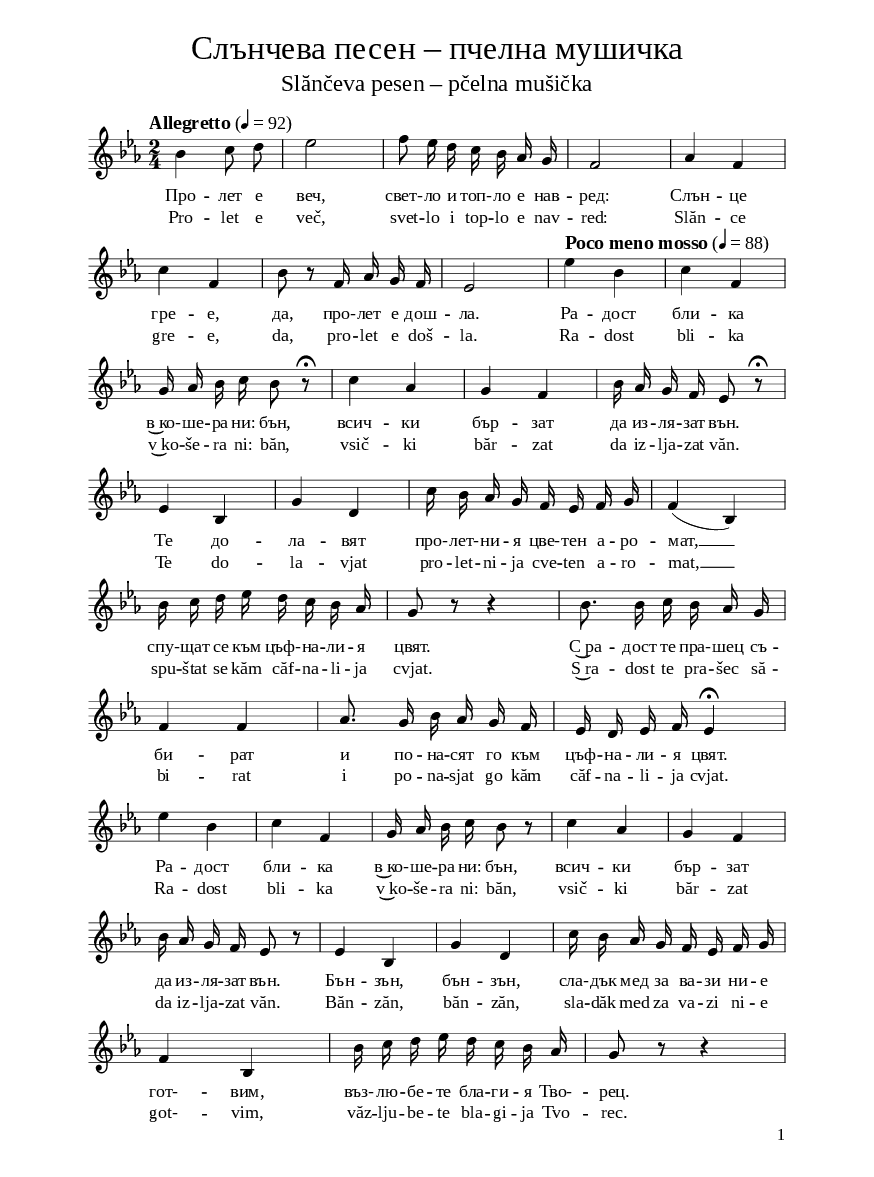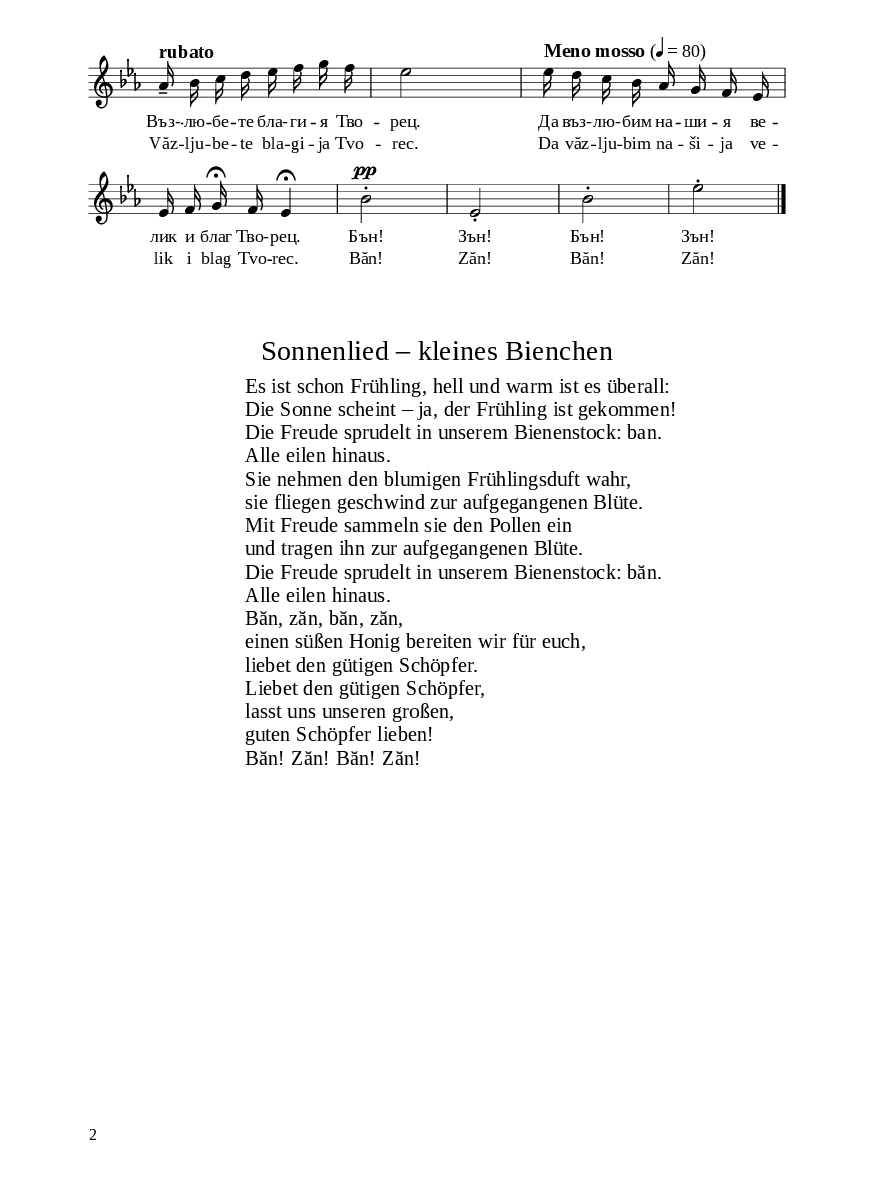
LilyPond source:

\version "2.24.4"

\include "include/globals.ily"

\bookpart {
  \label #'ref125
  \tocItem \markup "Слънчева песен – пчелна – Slănčeva pesen – pčelna mušička"
  \include "include/bookpart-paper.ily"
  \score {
    \include "include/score-layout.ily"

    \new Voice \relative c' {
      \clef treble
      \key es \major
      \time 2/4
      \tempoFunc "Allegretto" 4 "92"
      \autoBeamOff
      bes'4  c8  d8
      | % 44
      es2 | % 45
      f8  es16  d16  c16
      bes16 as16 g16 |  % 46
      f2 | % 47
      as4 f4 \break | % 48
      c'4 f,4 | % 49
      bes8 r8 f16 as16 g16
      f16 |
      es2 |
      \tempoFunc "Poco meno mosso" 4 "88"
      es'4  bes4 | % 52
      c4 f,4 \break | % 53
      g16 as16  bes16  c16
      bes8 r8 ^\fermata |  % 54
      c4 as4 |  % 55
      g4 f4 | % 56
      bes16 as16 g16 f16 es8
      r8 ^\fermata   | \break % 57
      es4 bes4 |  g'4 d4 |  % 58
      % 59
      c'16  bes16 as16 g16
      f16 es16 f16 g16 |
      f4 ( bes,4 )  |  \break % 61
      bes'16  c16  d16  es16
      d16  c16  bes16 as16 | % 62
      g8 r8 r4  | % 63
      bes8.  bes16  c16  bes16
      as16 g16  | \break  % 64
      f4 f4 | % 65
      as8. g16  bes16 as16 g16
      f16 | % 66
      es16 d16 es16 f16 es4
      ^\fermata | \break % 67
      es'4  bes4 | % 68
      c4 f,4 | % 69
      g16 as16  bes16  c16
      bes8 r8  |
      c4 as4 |   % 71
      g4 f4 |  \break % 72
      bes16 as16 g16 f16 es8
      r8 |  % 73
      es4 bes4 |  % 74
      g'4 d4 | % 75
      c'16  bes16 as16 g16
      f16 es16 f16 g16 |  \break % 76
      f4 bes,4  | % 77
      bes'16  c16  d16  es16
      d16  c16  bes16 as16 |  % 78
      g8 r8 r4 | \break
      \tempo"rubato" as16 -- bes16
      c16  d16  es16  f16
      g16  f16 |
      es2 | % 81
      \tempoFunc "Meno mosso" 4 "80"
      es16  d16  c16  bes16
      as16 g16 f16 es16 |  \break % 82
      es16 f16 g16 ^\fermata f16
      es4 ^\fermata | % 83
      bes'2 -. ^\pp | % 84
      es,2 -. | % 85
      bes'2 -. | % 86
      es2 -. \bar "|."
    }

    \addlyrics {
      Про --
      лет е веч, "свет-" -- ло и "топ-" -- ло
      е нав -- ред: Слън -- це гре --
      е, да, "про-" -- лет е дош -- ла. Ра
      -- дост бли -- ка "в~ко-" -- ше -- ра
      ни: бън, всич -- ки бър -- зат да
      из -- ля -- зат вън. Те до -- ла --
      вят "про-" -- "лет-" -- ни -- я "цве-" -- тен
      а -- ро -- мат, __ "спу-" -- щат се
      към "цъф-" -- на -- ли -- я цвят.
      С~ра -- дост те "пра-" -- шец съ --
      би -- рат и по -- на -- сят го към
      цъф -- на -- ли -- я цвят. Ра --
      дост бли -- ка "в~ко-" -- ше -- ра
      ни: бън, всич -- ки бър -- зат да
      из -- ля -- зат вън. Бън -- зън,
      бън -- зън, "сла-" -- дък мед за ва --
      зи ни -- е "гот-" -- вим, "въз-" -- лю --
      бе -- те бла -- ги -- я "Тво-" -- рец.
      "Въз-" -- лю -- бе -- те "бла-" -- ги -- я
      Тво -- рец. Да "въз-" -- "лю-" -- бим на
      -- ши -- я ве -- лик и благ "Тво-" --
      рец. Бън! Зън! Бън! Зън!
    }
    \addlyrics {
      Pro --
      let e več, svet -- lo i top -- lo
      e nav -- red: Slăn -- ce gre --
      e, da, pro -- let e doš -- la. Ra
      -- dost bli -- ka v~ko -- še -- ra
      ni: băn, vsič -- ki băr -- zat da
      iz -- lja -- zat văn. Te do -- la --
      vjat pro -- let -- ni -- ja cve -- ten
      a -- ro -- mat, __ spu -- štat se
      kăm căf -- na -- li -- ja cvjat.
      S~ra -- dost te pra -- šec să --
      bi -- rat i po -- na -- sjat go kăm
      căf -- na -- li -- ja cvjat. Ra --
      dost bli -- ka v~ko -- še -- ra
      ni: băn, vsič -- ki băr -- zat da
      iz -- lja -- zat văn. Băn -- zăn,
      băn -- zăn, sla -- dăk med za va --
      zi ni -- e "got-" -- vim, văz -- lju --
      be -- te bla -- gi -- ja Tvo -- rec.
      Văz -- lju -- be -- te bla -- gi -- ja
      Tvo -- rec. Da văz -- lju -- bim na
      -- ši -- ja ve -- lik i blag Tvo --
      rec. Băn! Zăn! Băn! Zăn!
    }

    \header {
      title = \titleFunc "Слънчева песен – пчелна мушичка" "Slănčeva pesen – pčelna mušička"
    }

    \midi{}

  } % score

  \markup \vspace #3

  % include foreign translation(s) of the song
  \version "2.24.4"

\markup \fill-line { \fontsize #deTitleFontSize "Sonnenlied – kleines Bienchen" }

\markup \null
\markup \null
\markup \abs-fontsize #10 {
  \hspace #20
  \override #`(baseline-skip . ,deCoupletBaselineSkip)

  \column {

 \line { " "Es ist schon Frühling, hell und warm ist es  überall:}

 \line { " "Die Sonne scheint – ja, der Frühling ist gekommen! }

 \line { " "Die Freude sprudelt in unserem Bienenstock: ban. }

 \line { " "Alle eilen hinaus. }

 \line { " "Sie nehmen den blumigen Frühlingsduft wahr, }

 \line { " "sie fliegen geschwind zur aufgegangenen Blüte. }

 \line { " "Mit Freude sammeln sie den Pollen ein }

 \line { " "und tragen ihn zur aufgegangenen Blüte.}

  \line { " "Die Freude sprudelt in unserem Bienenstock: băn. }

 \line { " "Alle eilen hinaus. }
 \line { " " Băn, zăn, băn, zăn, } 
 \line { " "einen süßen Honig bereiten wir für euch,}

 \line { " "liebet den gütigen Schöpfer. }

 \line { " "Liebet den gütigen Schöpfer,}

 \line { " "lasst uns unseren großen, }

 \line { " "guten Schöpfer lieben!}

 \line { " "Băn! Zăn! Băn! Zăn!}

  }
}


} % bookpart
